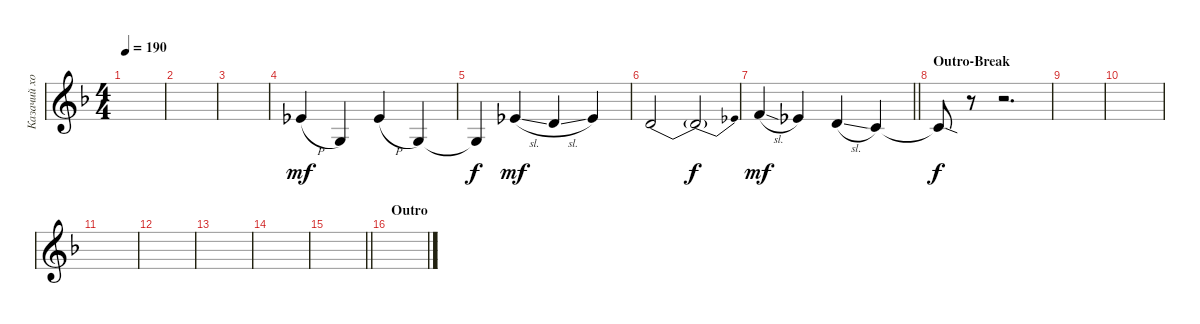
\track ("Казачий хор_тенор 1" "Казачий хо") {instrument oboe}
\staff {score}
\tuning (E4 B3 G3 D3 A2 E2) {hide}
\ts (4 4)
\tempo 190
\clef g2
\ks dminor
|
|
|
8.3{h}.4{dy mf} 0.3.4 8.3{h}.4 0.3.4 |
0.3{t}.4{dy f} 8.3{sl}.4{dy mf} 7.3{sl}.4 8.3.4 |
7.3{be (bendrelease 0 0 15 2 44 2 60 0)}.2 7.3{be (bend 0 0 60 2) t}.2{dy f} |
\barLineRight lightlight
6.2{sl}.4{dy mf} 4.2.4 3.2{sl}.4 1.2.4 |
\section ("" "Outro-Break")
1.2{sod t}.8{dy f} r.8 r.2{d} |
|
|
|
|
|
|
\barLineRight lightlight
|
\section ("" "Outro")
